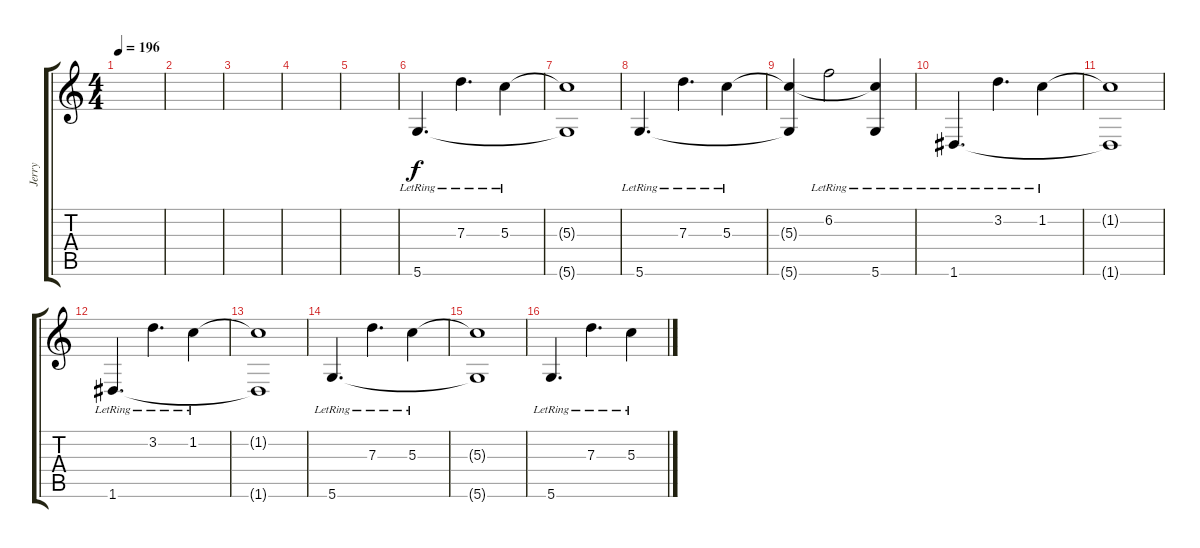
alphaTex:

\track ("Jerry" "Jerry") {instrument distortionguitar}
\staff {score tabs}
\tuning (E4 B3 G3 D3 A2 D2) {hide}
\ts (4 4)
\tempo 196
\clef g2
\ks aminor
|
|
|
|
|
5.6{lr}.4{d} 7.3{lr}.4{d} 5.3{lr}.4 |
(5.3{t} 5.6{t}).1 |
5.6{lr}.4{d} 7.3{lr}.4{d} 5.3{lr}.4 |
(5.3{t} 5.6{t}).4 6.2{lr}.2 (5.3{t} 5.6{lr}).4 |
1.6{lr}.4{d} 3.2{lr}.4{d} 1.2{lr}.4 |
(1.2{t} 1.6{t}).1 |
1.6{lr}.4{d} 3.2{lr}.4{d} 1.2{lr}.4 |
(1.2{t} 1.6{t}).1 |
5.6{lr}.4{d} 7.3{lr}.4{d} 5.3{lr}.4 |
(5.3{t} 5.6{t}).1 |
5.6{lr}.4{d} 7.3{lr}.4{d} 5.3{lr}.4
